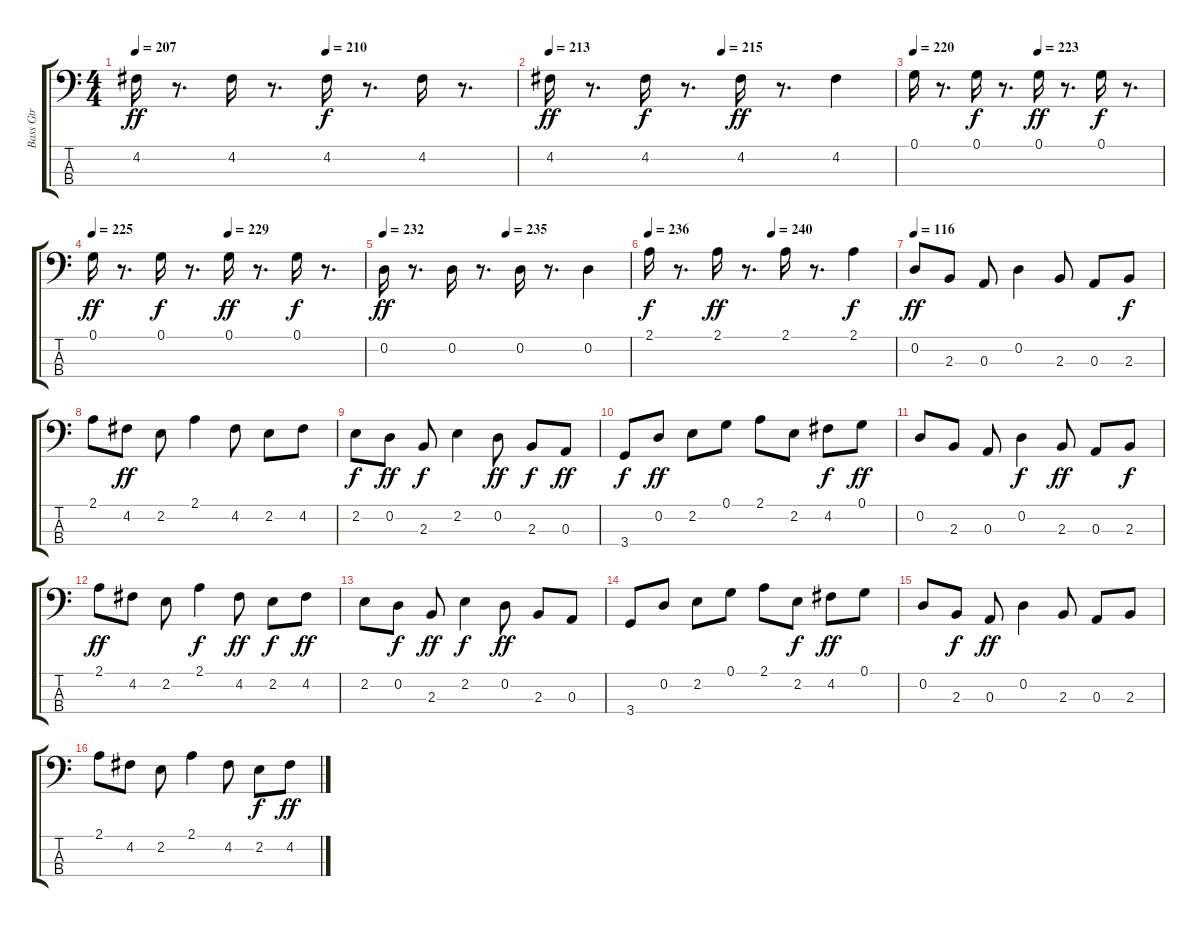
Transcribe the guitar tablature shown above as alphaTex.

\track ("Bass Gtr" "Bass Gtr") {instrument acousticguitarsteel}
\staff {score tabs}
\tuning (G2 D2 A1 E1) {hide}
\ts (4 4)
\tempo 207
\tempo (210 0.5)
\clef f4
\ks c
4.2.16{dy ff} r.8{d} 4.2.16 r.8{d} 4.2.16{dy f} r.8{d} 4.2.16 r.8{d} |
\tempo 213
\tempo (215 0.5)
4.2.16{dy ff} r.8{d} 4.2.16{dy f} r.8{d} 4.2.16{dy ff} r.8{d} 4.2.4 |
\tempo 220
\tempo (223 0.5)
0.1.16 r.8{d} 0.1.16{dy f} r.8{d} 0.1.16{dy ff} r.8{d} 0.1.16{dy f} r.8{d} |
\tempo 225
\tempo (229 0.5)
0.1.16{dy ff} r.8{d} 0.1.16{dy f} r.8{d} 0.1.16{dy ff} r.8{d} 0.1.16{dy f} r.8{d} |
\tempo 232
\tempo (235 0.5)
0.2.16{dy ff} r.8{d} 0.2.16 r.8{d} 0.2.16 r.8{d} 0.2.4 |
\tempo 236
\tempo (240 0.5)
2.1.16{dy f} r.8{d} 2.1.16{dy ff} r.8{d} 2.1.16 r.8{d} 2.1.4{dy f} |
\tempo 116
0.2.8{dy ff} 2.3.8 0.3.8 0.2.4 2.3.8 0.3.8 2.3.8{dy f} |
2.1.8 4.2.8{dy ff} 2.2.8 2.1.4 4.2.8 2.2.8 4.2.8 |
2.2.8{dy f} 0.2.8{dy ff} 2.3.8{dy f} 2.2.4 0.2.8{dy ff} 2.3.8{dy f} 0.3.8{dy ff} |
3.4.8{dy f} 0.2.8{dy ff} 2.2.8 0.1.8 2.1.8 2.2.8 4.2.8{dy f} 0.1.8{dy ff} |
0.2.8 2.3.8 0.3.8 0.2.4{dy f} 2.3.8{dy ff} 0.3.8 2.3.8{dy f} |
2.1.8{dy ff} 4.2.8 2.2.8 2.1.4{dy f} 4.2.8{dy ff} 2.2.8{dy f} 4.2.8{dy ff} |
2.2.8 0.2.8{dy f} 2.3.8{dy ff} 2.2.4{dy f} 0.2.8{dy ff} 2.3.8 0.3.8 |
3.4.8 0.2.8 2.2.8 0.1.8 2.1.8 2.2.8{dy f} 4.2.8{dy ff} 0.1.8 |
0.2.8 2.3.8{dy f} 0.3.8{dy ff} 0.2.4 2.3.8 0.3.8 2.3.8 |
2.1.8 4.2.8 2.2.8 2.1.4 4.2.8 2.2.8{dy f} 4.2.8{dy ff}
